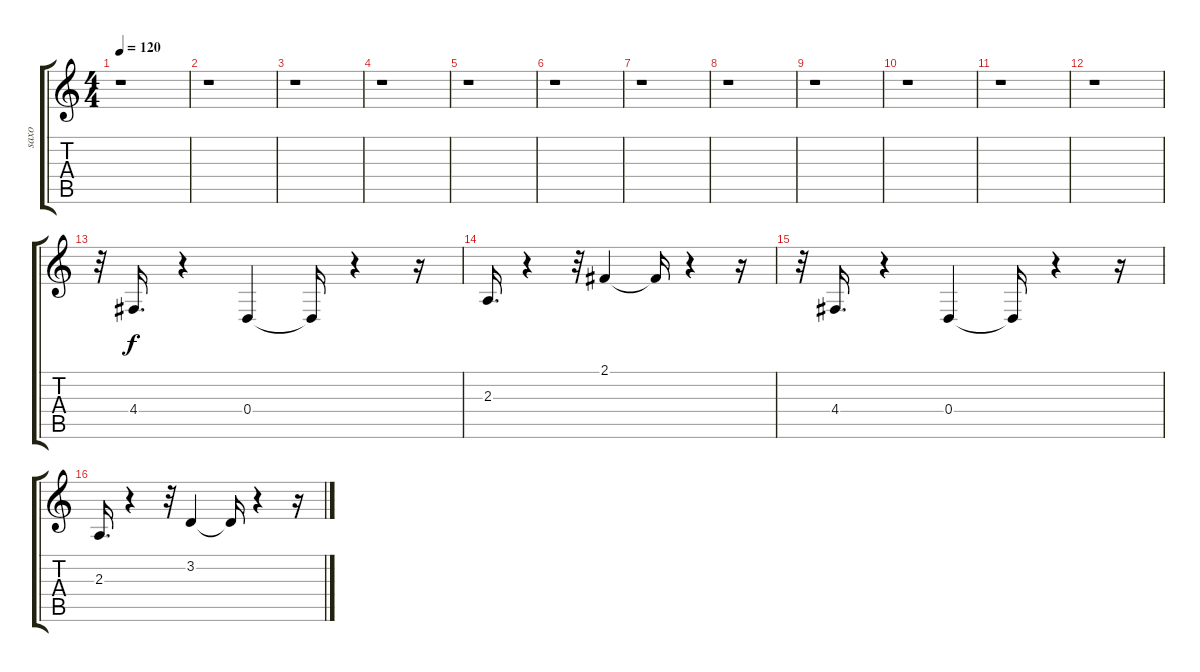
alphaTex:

\track ("saxo" "saxo") {instrument tenorsax}
\staff {score tabs}
\tuning (E4 B3 G3 D3 A2 E2) {hide}
\ts (4 4)
\tempo 120
\clef g2
\ks c
r.1{dy f} |
r.1 |
r.1 |
r.1 |
r.1 |
r.1 |
r.1 |
r.1 |
r.1 |
r.1 |
r.1 |
r.1 |
r.32 4.4.16{d} r.4 0.4.4 0.4{t}.16 r.4 r.16 |
2.3.16{d} r.4 r.32 2.1.4 2.1{t}.16 r.4 r.16 |
r.32 4.4.16{d} r.4 0.4.4 0.4{t}.16 r.4 r.16 |
2.3.16{d} r.4 r.32 3.2.4 3.2{t}.16 r.4 r.16
